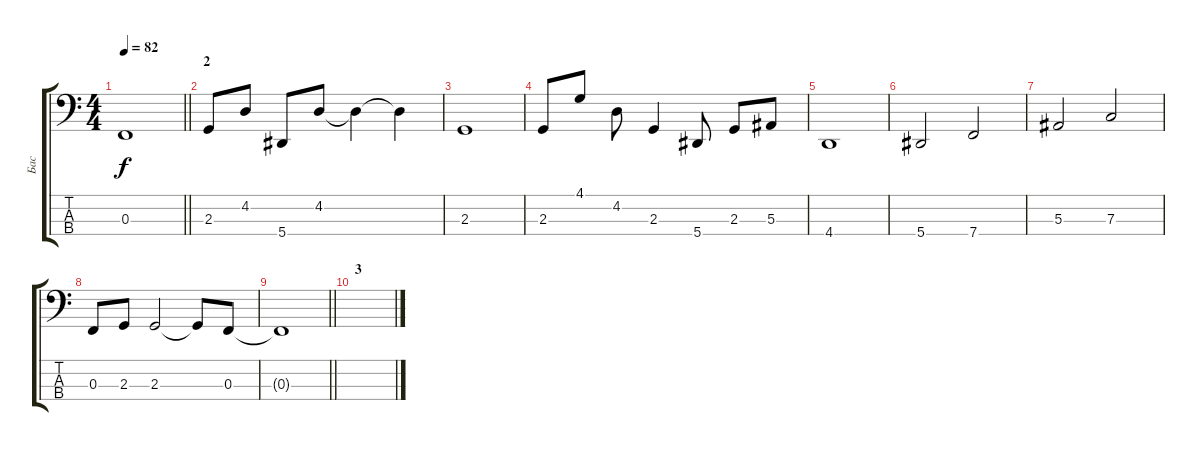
\track ("Бас" "Бас") {instrument electricbasspick}
\staff {score tabs}
\tuning (Eb2 Bb1 F1 Bb0) {hide}
\ts (4 4)
\tempo 82
\clef f4
\barLineRight lightlight
\ks c
0.3{t}.1{dy f} |
\section ("" "2")
2.3.8 4.2.8 5.4.8 4.2.8 4.2{t}.4 4.2{t}.4 |
2.3.1 |
2.3.8 4.1.8 4.2.8 2.3.4 5.4.8 2.3.8 5.3.8 |
4.4.1 |
5.4.2 7.4.2 |
5.3.2 7.3.2 |
0.3.8 2.3.8 2.3.2 2.3{t}.8 0.3.8 |
\barLineRight lightlight
0.3{t}.1 |
\section ("" "3")
